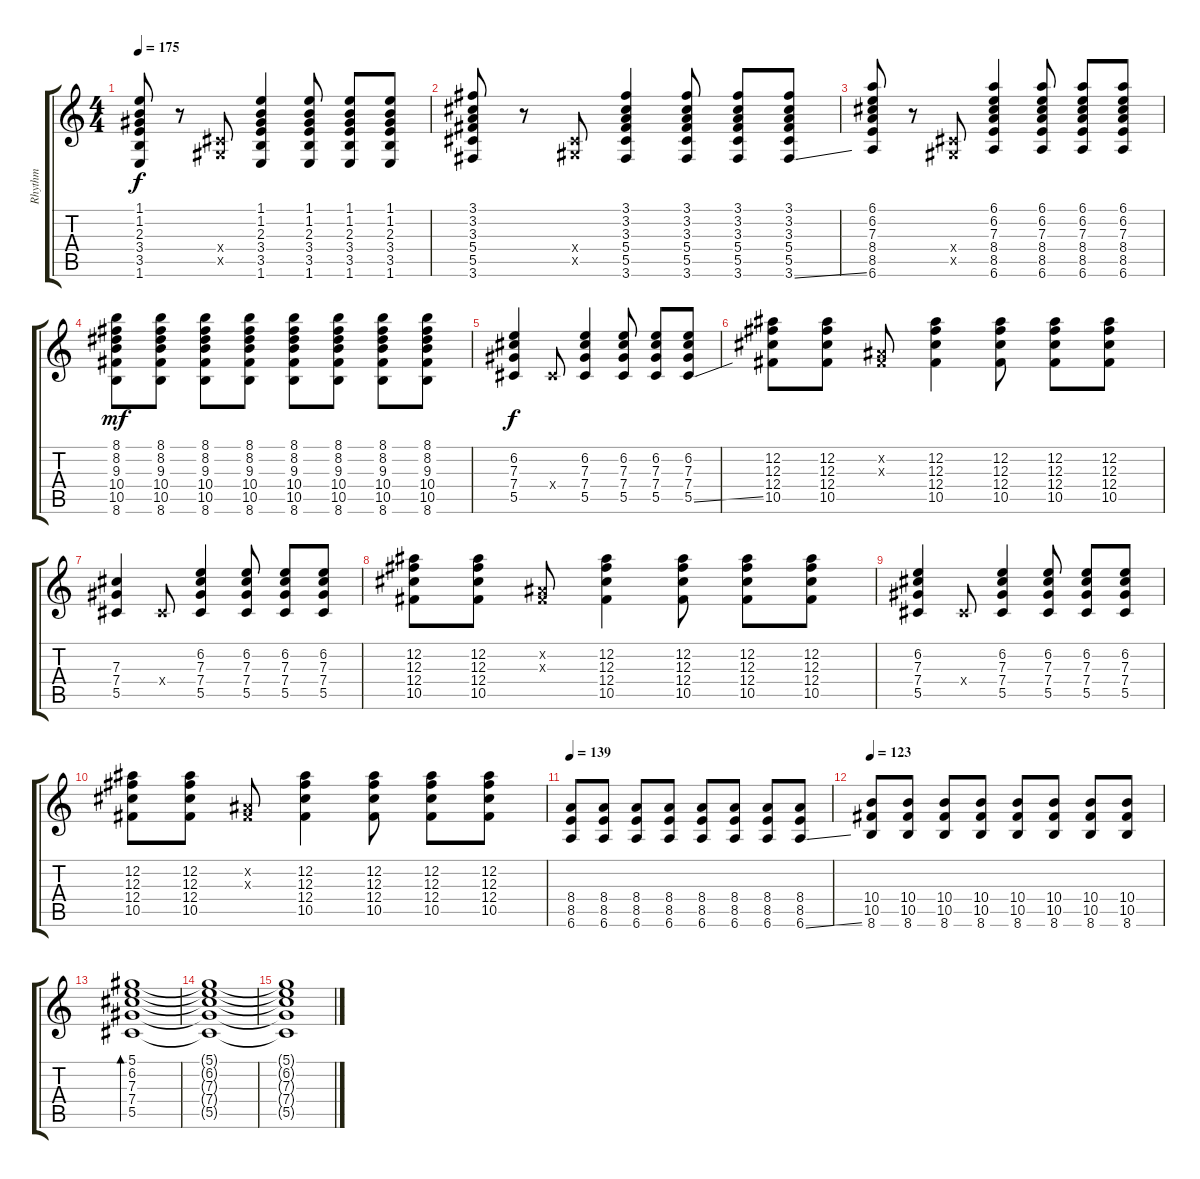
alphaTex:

\track ("Rhythm" "Rhythm") {instrument distortionguitar}
\staff {score tabs}
\tuning (Eb4 Bb3 Gb3 Db3 Ab2 Eb2) {hide}
\ts (4 4)
\tempo 175
\clef g2
\ks c
(1.1 1.2 2.3 3.4 3.5 1.6).8{dy f} r.8 (0.4{x} 0.5{x}).8 (1.1 1.2 2.3 3.4 3.5 1.6).4 (1.1 1.2 2.3 3.4 3.5 1.6).8 (1.1 1.2 2.3 3.4 3.5 1.6).8 (1.1 1.2 2.3 3.4 3.5 1.6).8 |
(3.1 3.2 3.3 5.4 5.5 3.6).8 r.8 (0.4{x} 0.5{x}).8 (3.1 3.2 3.3 5.4 5.5 3.6).4 (3.1 3.2 3.3 5.4 5.5 3.6).8 (3.1 3.2 3.3 5.4 5.5 3.6).8 (3.1 3.2 3.3 5.4 5.5 3.6{ss}).8 |
(6.1 6.2 7.3 8.4 8.5 6.6).8 r.8 (0.4{x} 0.5{x}).8 (6.1 6.2 7.3 8.4 8.5 6.6).4 (6.1 6.2 7.3 8.4 8.5 6.6).8 (6.1 6.2 7.3 8.4 8.5 6.6).8 (6.1 6.2 7.3 8.4 8.5 6.6).8 |
(8.1 8.2 9.3 10.4 10.5 8.6).8{dy mf} (8.1 8.2 9.3 10.4 10.5 8.6).8 (8.1 8.2 9.3 10.4 10.5 8.6).8 (8.1 8.2 9.3 10.4 10.5 8.6).8 (8.1 8.2 9.3 10.4 10.5 8.6).8 (8.1 8.2 9.3 10.4 10.5 8.6).8 (8.1 8.2 9.3 10.4 10.5 8.6).8 (8.1 8.2 9.3 10.4 10.5 8.6).8 |
(6.2 7.3 7.4 5.5).4{dy f} 0.4{x}.8 (6.2 7.3 7.4 5.5).4 (6.2 7.3 7.4 5.5).8 (6.2 7.3 7.4 5.5).8 (6.2 7.3 7.4 5.5{ss}).8 |
(12.2 12.3 12.4 10.5).8 (12.2 12.3 12.4 10.5).8 (0.2{x} 0.3{x}).8 (12.2 12.3 12.4 10.5).4 (12.2 12.3 12.4 10.5).8 (12.2 12.3 12.4 10.5).8 (12.2 12.3 12.4 10.5).8 |
(7.3 7.4 5.5).4 0.4{x}.8 (6.2 7.3 7.4 5.5).4 (6.2 7.3 7.4 5.5).8 (6.2 7.3 7.4 5.5).8 (6.2 7.3 7.4 5.5).8 |
(12.2 12.3 12.4 10.5).8 (12.2 12.3 12.4 10.5).8 (0.2{x} 0.3{x}).8 (12.2 12.3 12.4 10.5).4 (12.2 12.3 12.4 10.5).8 (12.2 12.3 12.4 10.5).8 (12.2 12.3 12.4 10.5).8 |
(6.2 7.3 7.4 5.5).4 0.4{x}.8 (6.2 7.3 7.4 5.5).4 (6.2 7.3 7.4 5.5).8 (6.2 7.3 7.4 5.5).8 (6.2 7.3 7.4 5.5).8 |
(12.2 12.3 12.4 10.5).8 (12.2 12.3 12.4 10.5).8 (0.2{x} 0.3{x}).8 (12.2 12.3 12.4 10.5).4 (12.2 12.3 12.4 10.5).8 (12.2 12.3 12.4 10.5).8 (12.2 12.3 12.4 10.5).8 |
\tempo 139
(8.4 8.5 6.6).8 (8.4 8.5 6.6).8 (8.4 8.5 6.6).8 (8.4 8.5 6.6).8 (8.4 8.5 6.6).8 (8.4 8.5 6.6).8 (8.4 8.5 6.6).8 (8.4 8.5 6.6{ss}).8 |
\tempo 123
(10.4 10.5 8.6).8 (10.4 10.5 8.6).8 (10.4 10.5 8.6).8 (10.4 10.5 8.6).8 (10.4 10.5 8.6).8 (10.4 10.5 8.6).8 (10.4 10.5 8.6).8 (10.4 10.5 8.6).8 |
(5.1 6.2 7.3 7.4 5.5).1{bd 240} |
(5.1{t} 6.2{t} 7.3{t} 7.4{t} 5.5{t}).1 |
(5.1{t} 6.2{t} 7.3{t} 7.4{t} 5.5{t}).1
